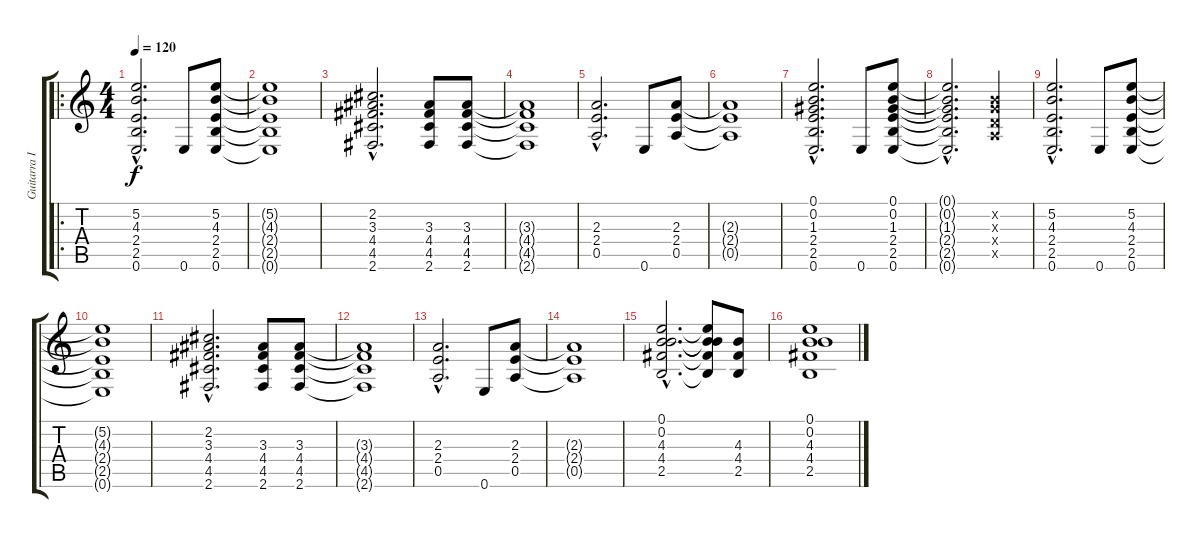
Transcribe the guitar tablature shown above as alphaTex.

\track ("Guitarra II" "Guitarra I") {instrument distortionguitar}
\staff {score tabs}
\tuning (E4 B3 G3 D3 A2 E2) {hide}
\ro
\ts (4 4)
\tempo 120
\clef g2
\ks c
(5.2{hac} 4.3{hac} 2.4{hac} 2.5{hac} 0.6{hac}).2{d dy f} 0.6.8 (5.2 4.3 2.4 2.5 0.6).8 |
(5.2{t} 4.3{t} 2.4{t} 2.5{t} 0.6{t}).1 |
(2.2{hac} 3.3{hac} 4.4{hac} 4.5{hac} 2.6{hac}).2{d} (3.3 4.4 4.5 2.6).8 (3.3 4.4 4.5 2.6).8 |
(3.3{t} 4.4{t} 4.5{t} 2.6{t}).1 |
(2.3{hac} 2.4{hac} 0.5{hac}).2{d} 0.6.8 (2.3 2.4 0.5).8 |
(2.3{t} 2.4{t} 0.5{t}).1 |
(0.1{hac} 0.2{hac} 1.3{hac} 2.4{hac} 2.5{hac} 0.6{hac}).2{d} 0.6.8 (0.1 0.2 1.3 2.4 2.5 0.6).8 |
(0.1{hac t} 0.2{hac t} 1.3{hac t} 2.4{hac t} 2.5{hac t} 0.6{hac t}).2{d} (0.2{x} 0.3{x} 0.4{x} 0.5{x}).4 |
(5.2{hac} 4.3{hac} 2.4{hac} 2.5{hac} 0.6{hac}).2{d} 0.6.8 (5.2 4.3 2.4 2.5 0.6).8 |
(5.2{t} 4.3{t} 2.4{t} 2.5{t} 0.6{t}).1 |
(2.2{hac} 3.3{hac} 4.4{hac} 4.5{hac} 2.6{hac}).2{d} (3.3 4.4 4.5 2.6).8 (3.3 4.4 4.5 2.6).8 |
(3.3{t} 4.4{t} 4.5{t} 2.6{t}).1 |
(2.3{hac} 2.4{hac} 0.5{hac}).2{d} 0.6.8 (2.3 2.4 0.5).8 |
(2.3{t} 2.4{t} 0.5{t}).1 |
(0.1{hac} 0.2{hac} 4.3{hac} 4.4{hac} 2.5{hac}).2{d} (0.1{t} 0.2{t} 4.3{t} 4.4{t} 2.5{t}).8 (4.3 4.4 2.5).8 |
(0.1 0.2 4.3 4.4 2.5).1
